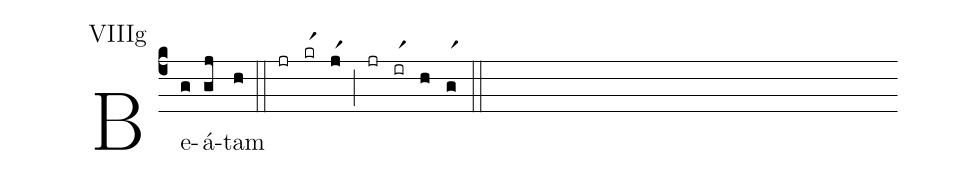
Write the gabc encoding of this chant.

annotation: VIIIg;
%%
(c4) Be(g)á(gj)tam(h) (::) (jr)(krr1)(jr1)(;)(jr)(irr1)(h)(gr1)(::)
